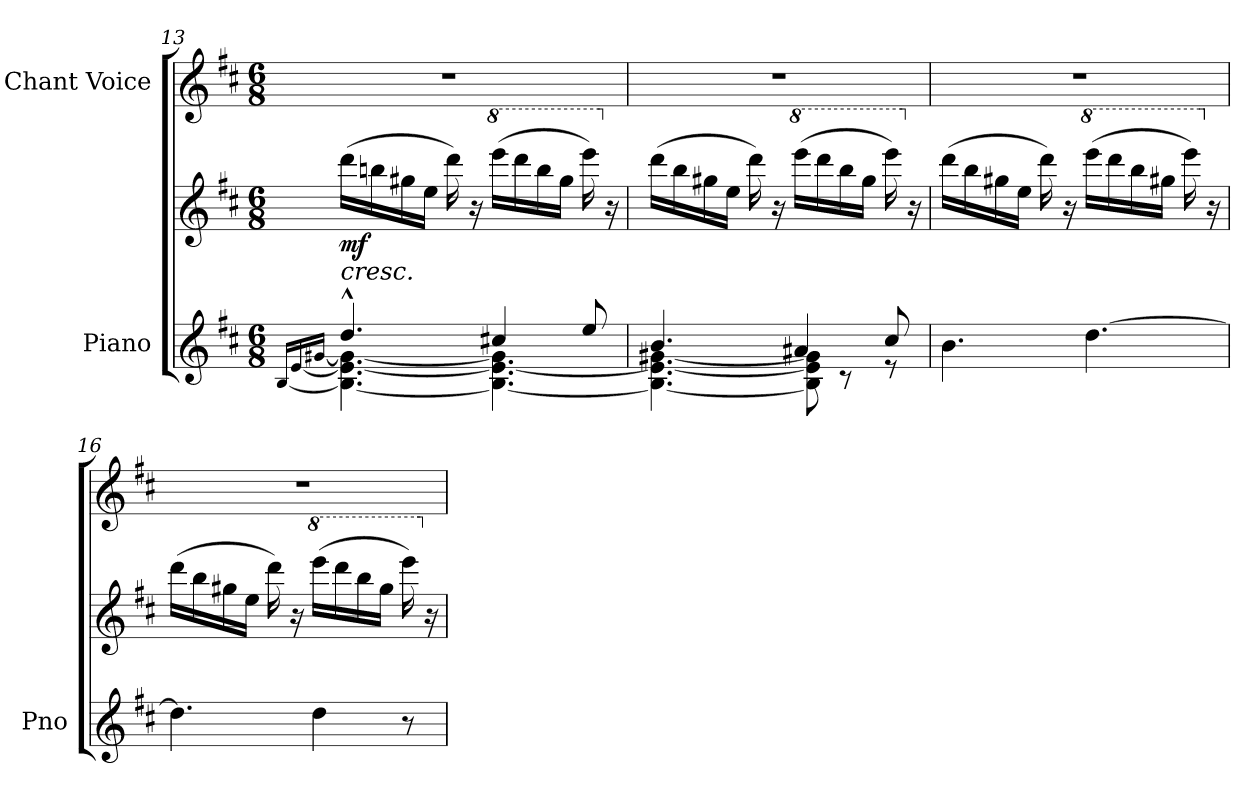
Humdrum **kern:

**kern	**kern	**dynam	**kern
*part2	*part2	*part2	*part1
*staff3	*staff2	*staff2/3	*staff1
*I"Piano	*	*	*I"Chant Voice
*I'Pno	*	*	*
!!LO:LB:g=z
*clefG2	*clefG2	*	*clefG2
*k[f#c#]	*k[f#c#]	*	*k[f#c#]
*M6/8	*M6/8	*	*M6/8
=13	=13	=13	=13
*^	*	*	*
.	[<16qB/LL	.	.	.
.	[<16qe/	.	.	.
.	[<16qg#X/JJ	.	.	.
!	!	!LO:TX:b:i:t=cresc.	!	!
!	!	!	!LO:DY:b	!
4.dd^^/	4.B\_ 4.e\_ 4.g#\_	(16ddd\LL	mf	2.r
.	.	16bbn\	.	.
.	.	16gg#X\	.	.
.	.	16ee\JJ	.	.
.	.	16ddd\)	.	.
.	.	16r	.	.
*	*	*8va	*	*
4cc#X/	4.B\_ 4.e\_ 4.g#\]	(16eeee\LL	.	.
.	.	16dddd\	.	.
.	.	16bbb\	.	.
.	.	16ggg#\JJ	.	.
8ee/	.	16eeee\)	.	.
*	*	*X8va	*	*
.	.	16r	.	.
=14	=14	=14	=14	=14
4.b/	4.B\_ 4.e\_ [4.g#X\	(16ddd\LL	.	2.r
.	.	16bb\	.	.
.	.	16gg#X\	.	.
.	.	16ee\JJ	.	.
.	.	16ddd\)	.	.
.	.	16r	.	.
*	*	*8va	*	*
4a#X/	8B\] 8e\] 8g#\]	(16eeee\LL	.	.
.	.	16dddd\	.	.
.	8r	16bbb\	.	.
.	.	16ggg#\JJ	.	.
8cc#/	8r	16eeee\)	.	.
*	*	*X8va	*	*
.	.	16r	.	.
*v	*v	*	*	*
!!LO:LB:g=z
=15	=15	=15	=15
4.b\	(16ddd\LL	.	2.r
.	16bb\	.	.
.	16gg#X\	.	.
.	16ee\JJ	.	.
.	16ddd\)	.	.
.	16r	.	.
*	*8va	*	*
[4.dd\	(16eeee\LL	.	.
.	16dddd\	.	.
.	16bbb\	.	.
.	16ggg#X\JJ	.	.
.	16eeee\)	.	.
*	*X8va	*	*
.	16r	.	.
=16	=16	=16	=16
4.dd\]	(16ddd\LL	.	2.r
.	16bb\	.	.
.	16gg#X\	.	.
.	16ee\JJ	.	.
.	16ddd\)	.	.
.	16r	.	.
*	*8va	*	*
4dd\	(16eeee\LL	.	.
.	16dddd\	.	.
.	16bbb\	.	.
.	16ggg#\JJ	.	.
8r	16eeee\)	.	.
*	*X8va	*	*
.	16r	.	.
=	=	=	=
*-	*-	*-	*-
